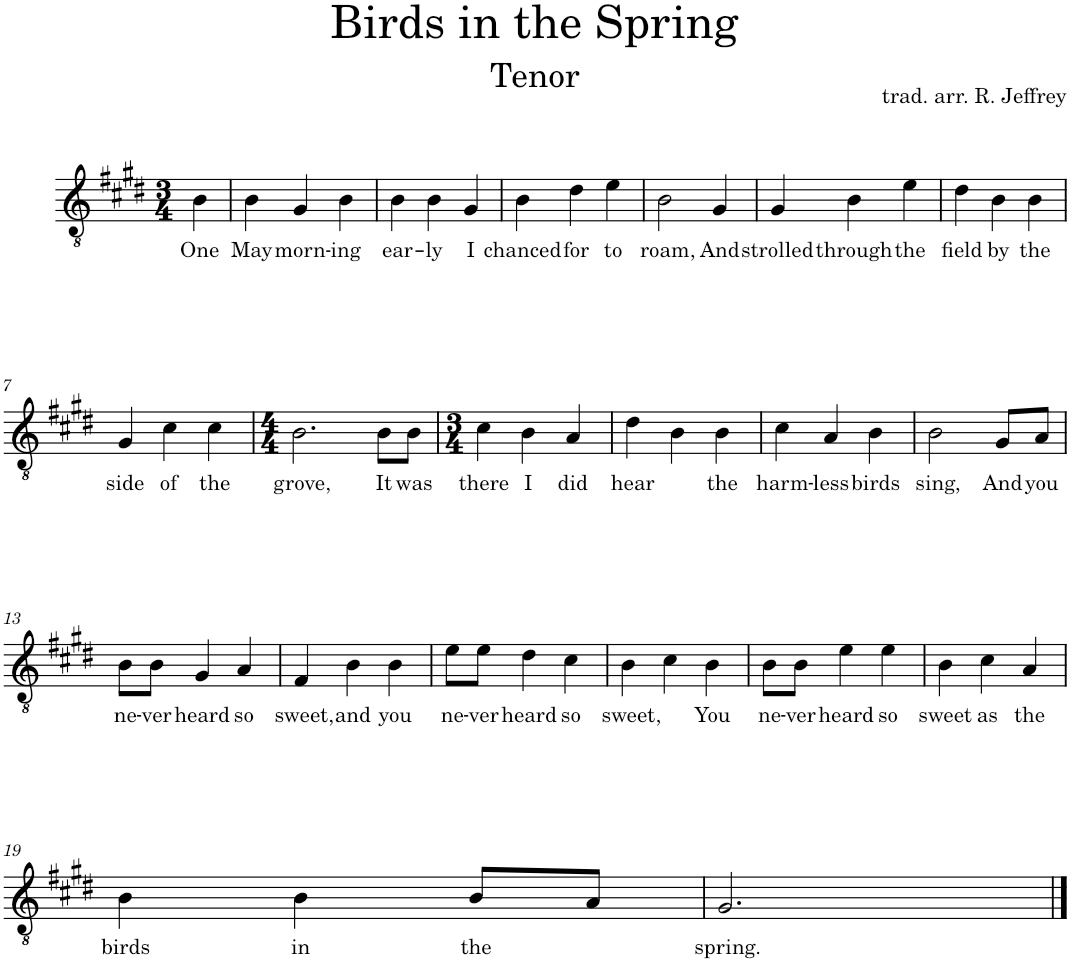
**kern	**text
*part1	*part1
*staff1	*staff1
*I"Piano	*
*I'Pno.	*
*clefGv2	*
*k[f#c#g#d#]	*
*M3/4	*
=	=
!	!LO:LY:b
4B\	One
=1	=1
!	!LO:LY:b
4B\	May
!	!LO:LY:b
4G#/	morn-
!	!LO:LY:b
4B\	-ing
=2	=2
!	!LO:LY:b
4B\	ear-
!	!LO:LY:b
4B\	-ly
!	!LO:LY:b
4G#/	I
=3	=3
!	!LO:LY:b
4B\	chanced
!	!LO:LY:b
4d#\	for
!	!LO:LY:b
4e\	to
=4	=4
!	!LO:LY:b
2B\	roam,
!	!LO:LY:b
4G#/	And
=5	=5
!	!LO:LY:b
4G#/	strolled
!	!LO:LY:b
4B\	through
!	!LO:LY:b
4e\	the
=6	=6
!	!LO:LY:b
4d#\	field
!	!LO:LY:b
4B\	by
!	!LO:LY:b
4B\	the
!!LO:LB:g=z
=7	=7
!	!LO:LY:b
4G#/	side
!	!LO:LY:b
4c#\	of
!	!LO:LY:b
4c#\	the
=8	=8
*M4/4	*
!	!LO:LY:b
2.B\	grove,
!	!LO:LY:b
8B\L	It
!	!LO:LY:b
8B\J	was
=9	=9
*M3/4	*
!	!LO:LY:b
4c#\	there
!	!LO:LY:b
4B\	I
!	!LO:LY:b
4A/	did
=10	=10
!	!LO:LY:b
4d#\	hear
4B\	.
!	!LO:LY:b
4B\	the
=11	=11
!	!LO:LY:b
4c#\	harm-
!	!LO:LY:b
4A/	-less
!	!LO:LY:b
4B\	birds
=12	=12
!	!LO:LY:b
2B\	sing,
!	!LO:LY:b
8G#/L	And
!	!LO:LY:b
8A/J	you
!!LO:LB:g=z
=13	=13
!	!LO:LY:b
8B\L	ne-
!	!LO:LY:b
8B\J	-ver
!	!LO:LY:b
4G#/	heard
!	!LO:LY:b
4A/	so
=14	=14
!	!LO:LY:b
4F#/	sweet,
!	!LO:LY:b
4B\	and
!	!LO:LY:b
4B\	you
=15	=15
!	!LO:LY:b
8e\L	ne-
!	!LO:LY:b
8e\J	-ver
!	!LO:LY:b
4d#\	heard
!	!LO:LY:b
4c#\	so
=16	=16
!	!LO:LY:b
4B\	sweet,
4c#\	.
!	!LO:LY:b
4B\	You
=17	=17
!	!LO:LY:b
8B\L	ne-
!	!LO:LY:b
8B\J	-ver
!	!LO:LY:b
4e\	heard
!	!LO:LY:b
4e\	so
=18	=18
!	!LO:LY:b
4B\	sweet
!	!LO:LY:b
4c#\	as
!	!LO:LY:b
4A/	the
!!LO:LB:g=z
=19	=19
!	!LO:LY:b
4B\	birds
!	!LO:LY:b
4B\	in
!	!LO:LY:b
8B/L	the
8A/J	.
=20	=20
!	!LO:LY:b
2.G#/	spring.
==	==
*-	*-
